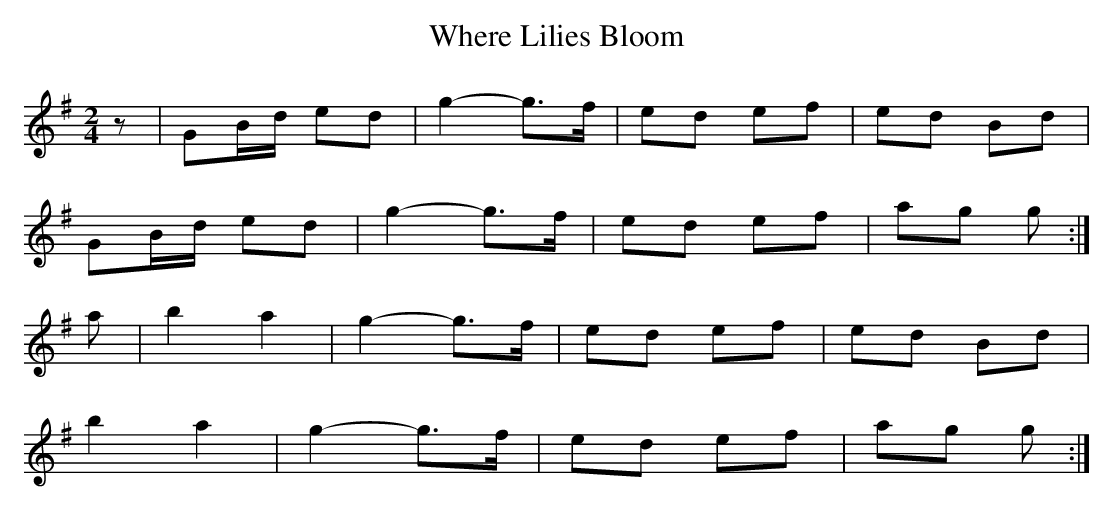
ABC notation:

X:1
T:Where Lilies Bloom
M:2/4
L:1/8
K:G Major
z|GB/d/ ed|g2-g>f|ed ef|ed Bd|!
GB/d/ ed|g2-g>f|ed ef|ag g:|!
a|b2 a2|g2-g>f|ed ef|ed Bd|!
b2 a2|g2-g>f|ed ef|ag g:|!
